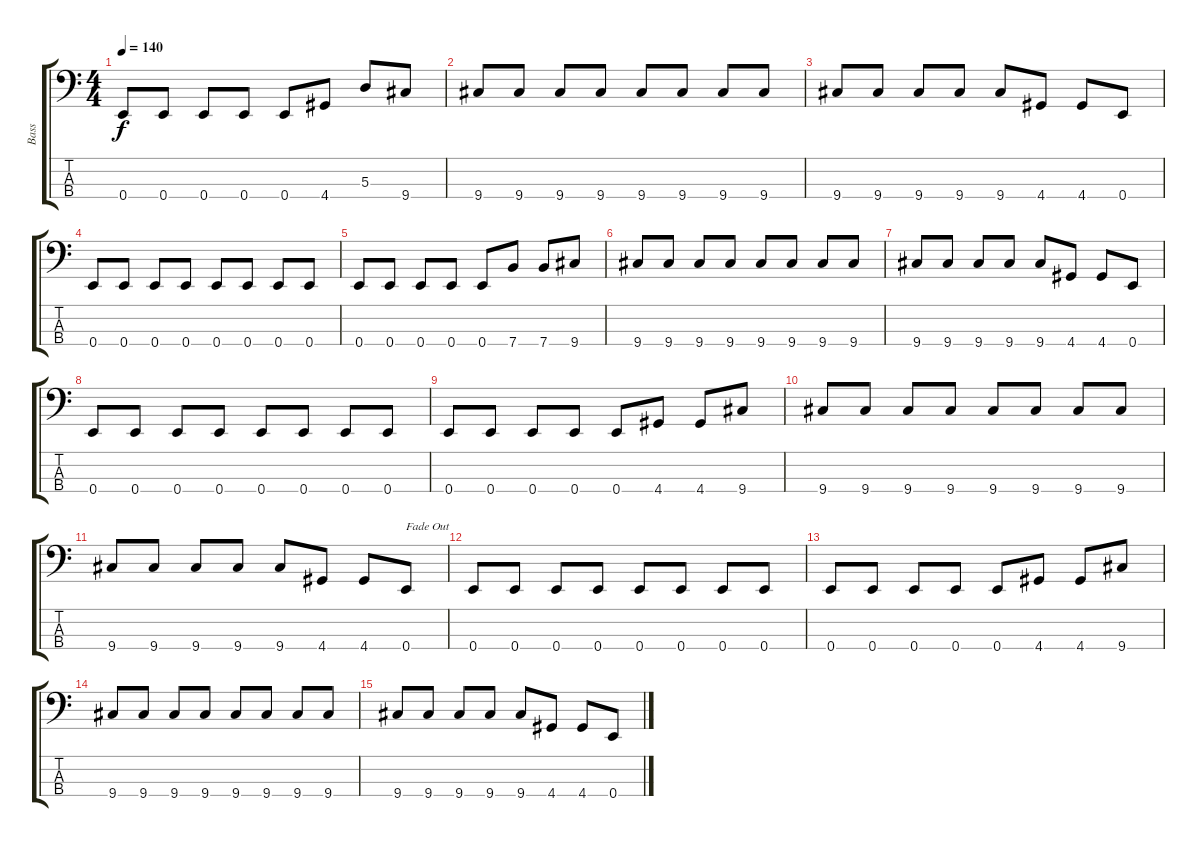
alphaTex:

\track ("Bass" "Bass") {instrument electricbassfinger}
\staff {score tabs}
\tuning (G2 D2 A1 E1) {hide}
\ts (4 4)
\tempo 140
\clef f4
\ks c
0.4.8{dy f} 0.4.8 0.4.8 0.4.8 0.4.8 4.4.8 5.3.8 9.4.8 |
9.4.8 9.4.8 9.4.8 9.4.8 9.4.8 9.4.8 9.4.8 9.4.8 |
9.4.8 9.4.8 9.4.8 9.4.8 9.4.8 4.4.8 4.4.8 0.4.8 |
0.4.8 0.4.8 0.4.8 0.4.8 0.4.8 0.4.8 0.4.8 0.4.8 |
0.4.8 0.4.8 0.4.8 0.4.8 0.4.8 7.4.8 7.4.8 9.4.8 |
9.4.8 9.4.8 9.4.8 9.4.8 9.4.8 9.4.8 9.4.8 9.4.8 |
9.4.8 9.4.8 9.4.8 9.4.8 9.4.8 4.4.8 4.4.8 0.4.8 |
0.4.8 0.4.8 0.4.8 0.4.8 0.4.8 0.4.8 0.4.8 0.4.8 |
0.4.8 0.4.8 0.4.8 0.4.8 0.4.8 4.4.8 4.4.8 9.4.8 |
9.4.8 9.4.8 9.4.8 9.4.8 9.4.8 9.4.8 9.4.8 9.4.8 |
9.4.8 9.4.8 9.4.8 9.4.8 9.4.8 4.4.8 4.4.8 0.4.8{txt "Fade Out"} |
0.4.8 0.4.8 0.4.8 0.4.8 0.4.8 0.4.8 0.4.8 0.4.8 |
0.4.8 0.4.8 0.4.8 0.4.8 0.4.8 4.4.8 4.4.8 9.4.8 |
9.4.8 9.4.8 9.4.8 9.4.8 9.4.8 9.4.8 9.4.8 9.4.8 |
9.4.8 9.4.8 9.4.8 9.4.8 9.4.8 4.4.8 4.4.8 0.4.8
